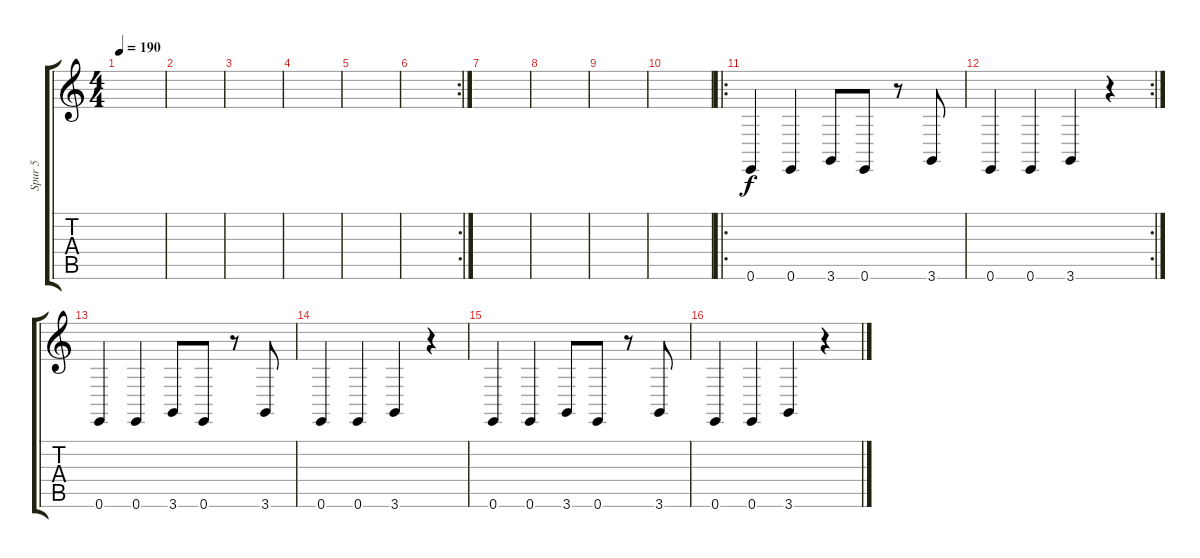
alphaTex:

\track ("Spur 5" "Spur 5") {instrument lead8bassandlead}
\staff {score tabs}
\tuning (E4 B3 G3 D3 A2 E2) {hide}
\ts (4 4)
\tempo 190
\clef g2
\ks c
|
|
|
|
|
\rc 2
|
|
|
|
|
\ro
0.6.4 0.6.4 3.6.8 0.6.8 r.8 3.6.8 |
\rc 2
0.6.4 0.6.4 3.6.4 r.4 |
0.6.4 0.6.4 3.6.8 0.6.8 r.8 3.6.8 |
0.6.4 0.6.4 3.6.4 r.4 |
0.6.4 0.6.4 3.6.8 0.6.8 r.8 3.6.8 |
0.6.4 0.6.4 3.6.4 r.4
